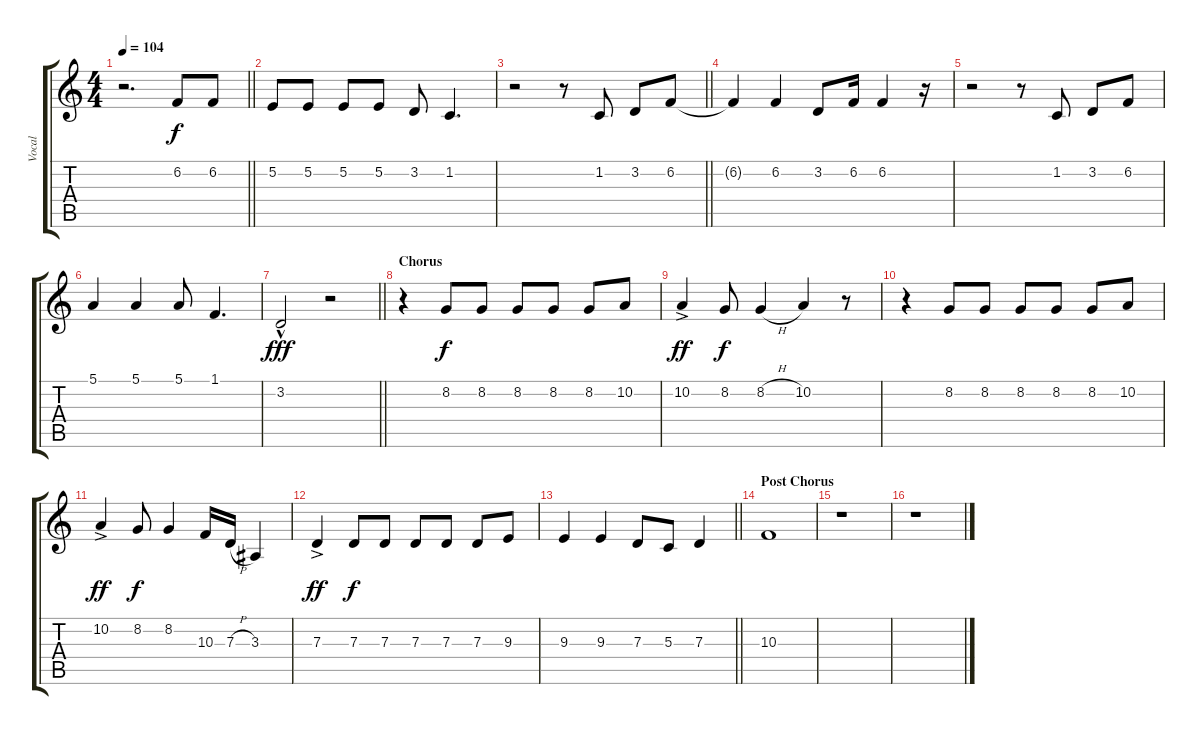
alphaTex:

\track ("Vocal" "Vocal") {instrument altosax}
\staff {score tabs}
\tuning (E4 B3 G3 D3 A2 E2) {hide}
\ts (4 4)
\tempo 104
\clef g2
\barLineRight lightlight
\ks c
r.2{d dy f} 6.2.8 6.2.8 |
5.2.8 5.2.8 5.2.8 5.2.8 3.2.8 1.2.4{d} |
\barLineRight lightlight
r.2 r.8 1.2.8 3.2.8 6.2.8 |
6.2{t}.4 6.2.4 3.2.8 6.2.16 6.2.4 r.16 |
r.2 r.8 1.2.8 3.2.8 6.2.8 |
5.1.4 5.1.4 5.1.8 1.1.4{d} |
\barLineRight lightlight
3.2{hac}.2{dy fff} r.2 |
\section ("" "Chorus")
r.4 8.2.8{dy f} 8.2.8 8.2.8 8.2.8 8.2.8 10.2.8 |
10.2{ac}.4{dy ff} 8.2.8{dy f} 8.2{h}.4 10.2.4 r.8 |
r.4 8.2.8 8.2.8 8.2.8 8.2.8 8.2.8 10.2.8 |
10.2{ac}.4{dy ff} 8.2.8{dy f} 8.2.4 10.3.16 7.3{h}.16 3.3.4 |
7.3{ac}.4{dy ff} 7.3.8{dy f} 7.3.8 7.3.8 7.3.8 7.3.8 9.3.8 |
\barLineRight lightlight
9.3.4 9.3.4 7.3.8 5.3.8 7.3.4 |
\section ("" "Post Chorus")
10.3.1 |
r.1 |
r.1
